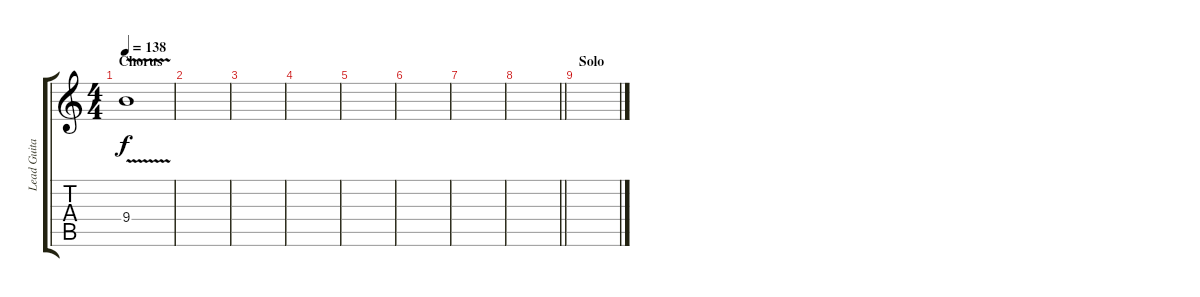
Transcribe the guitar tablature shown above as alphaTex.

\track ("Lead Guitar II" "Lead Guita") {instrument distortionguitar}
\staff {score tabs}
\tuning (E4 B3 G3 D3 A2 E2) {hide}
\ts (4 4)
\section ("" "Chorus")
\tempo 138
\clef g2
\ks c
9.4{v}.1{dy f} |
|
|
|
|
|
|
\barLineRight lightlight
|
\section ("" "Solo")
